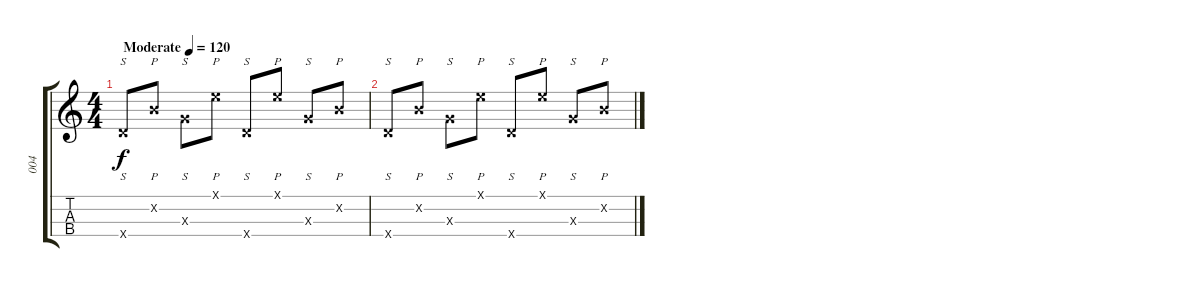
\track ("004" "004") {instrument slapbass1}
\staff {score tabs}
\tuning (E4 B3 G3 D3) {hide}
\ts (4 4)
\tempo (120 "Moderate")
\clef g2
\ks c
0.4{x}.8{s dy f instrument slapbass1} 0.2{x}.8{p} 0.3{x}.8{s} 0.1{x}.8{p} 0.4{x}.8{s} 0.1{x}.8{p} 0.3{x}.8{s} 0.2{x}.8{p} |
0.4{x}.8{s} 0.2{x}.8{p} 0.3{x}.8{s} 0.1{x}.8{p} 0.4{x}.8{s} 0.1{x}.8{p} 0.3{x}.8{s} 0.2{x}.8{p}
